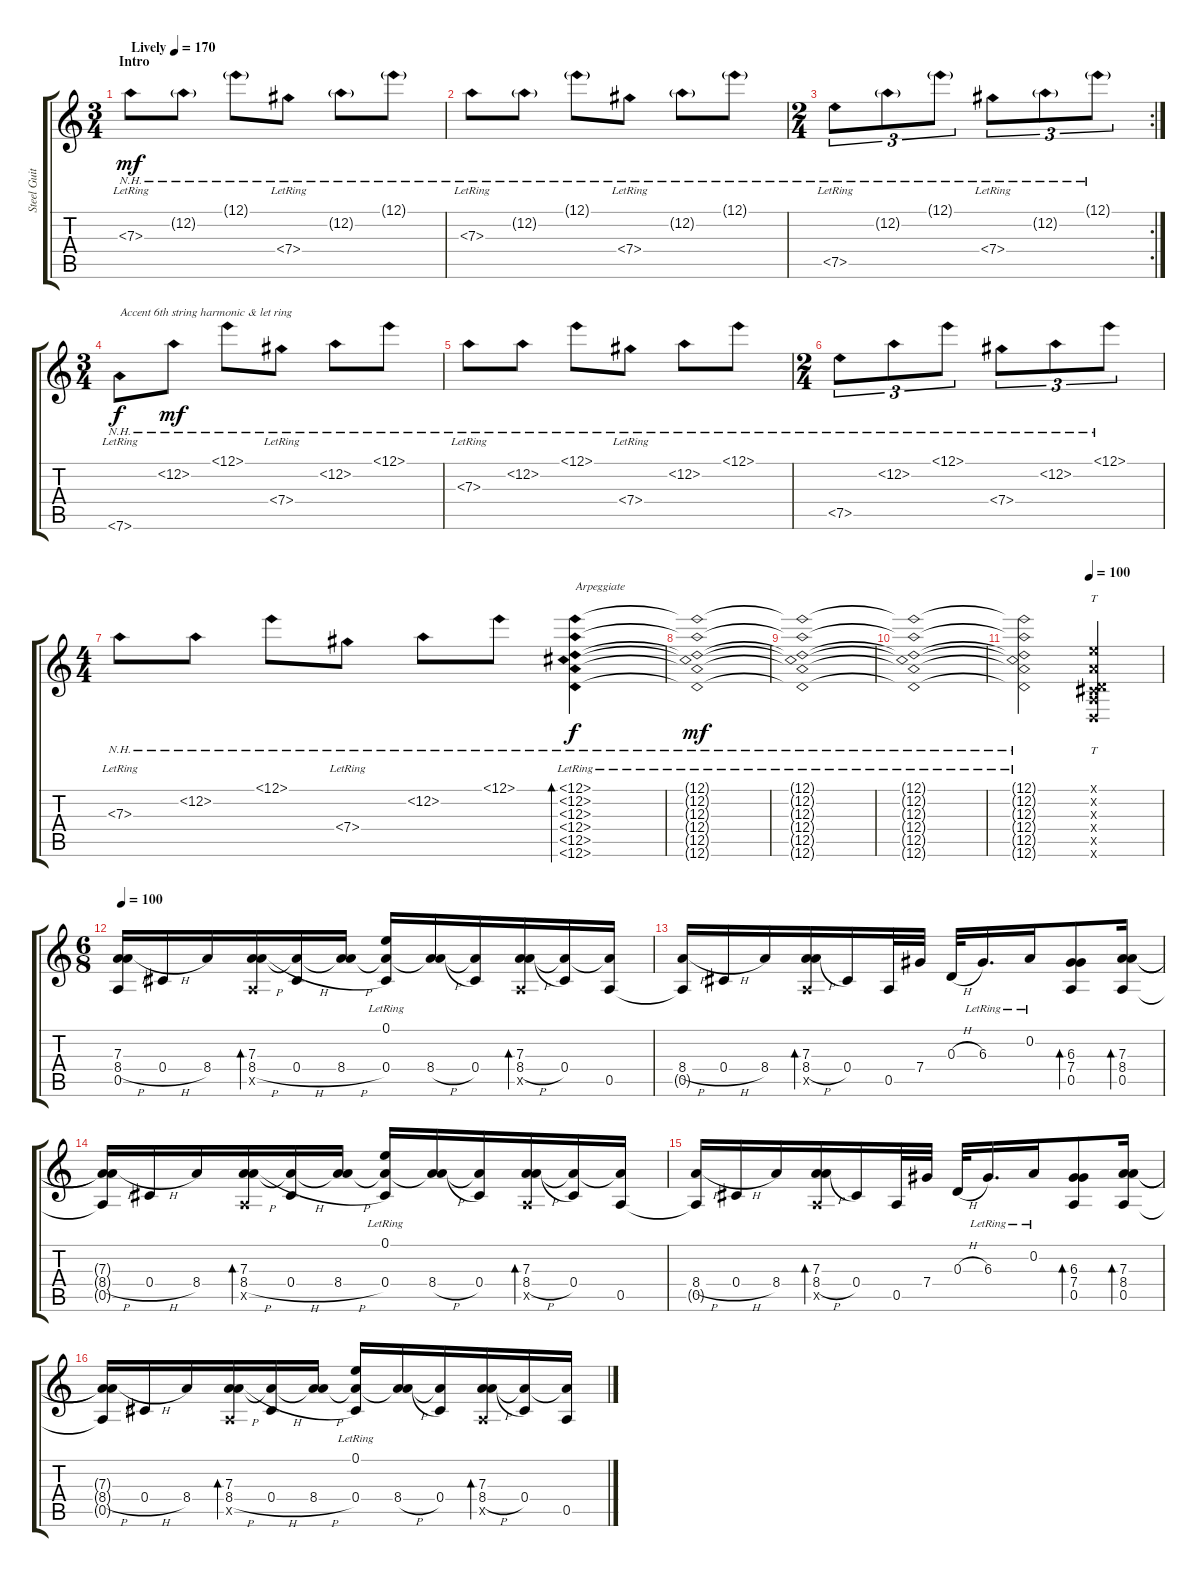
\track ("Steel Guitar" "Steel Guit") {instrument acousticguitarsteel}
\staff {score tabs}
\tuning (E4 A3 D3 Db3 A2 D2) {hide}
\ts (3 4)
\section ("" "Intro")
\tempo (170 "Lively")
\clef g2
\ks c
7.3{nh lr}.8{dy mf instrument acousticguitarsteel} 12.2{nh g}.8 12.1{nh g}.8 7.4{nh lr}.8 12.2{nh g}.8 12.1{nh g}.8 |
7.3{nh lr}.8 12.2{nh g}.8 12.1{nh g}.8 7.4{nh lr}.8 12.2{nh g}.8 12.1{nh g}.8 |
\rc 2
\ts (2 4)
7.5{nh lr}.8{tu (3 2)} 12.2{nh g}.8{tu (3 2)} 12.1{nh g}.8{tu (3 2)} 7.4{nh lr}.8{tu (3 2)} 12.2{nh g}.8{tu (3 2)} 12.1{nh g}.8{tu (3 2)} |
\ts (3 4)
7.6{nh lr}.8{txt "Accent 6th string harmonic & let ring" dy f} 12.2{nh}.8{dy mf} 12.1{nh}.8 7.4{nh lr}.8 12.2{nh}.8 12.1{nh}.8 |
7.3{nh lr}.8 12.2{nh}.8 12.1{nh}.8 7.4{nh lr}.8 12.2{nh}.8 12.1{nh}.8 |
\ts (2 4)
7.5{nh}.8{tu (3 2)} 12.2{nh}.8{tu (3 2)} 12.1{nh}.8{tu (3 2)} 7.4{nh}.8{tu (3 2)} 12.2{nh}.8{tu (3 2)} 12.1{nh}.8{tu (3 2)} |
\ts (4 4)
7.3{nh lr}.8 12.2{nh}.8 12.1{nh}.8 7.4{nh lr}.8 12.2{nh}.8 12.1{nh}.8 (12.1{nh lr} 12.2{nh lr} 12.3{nh lr} 12.4{nh lr} 12.5{nh lr} 12.6{nh lr}).4{bd 120 txt "Arpeggiate" dy f} |
(12.1{nh lr t} 12.2{nh lr t} 12.3{nh lr t} 12.4{nh lr t} 12.5{nh lr t} 12.6{nh lr t}).1{dy mf} |
(12.1{nh lr t} 12.2{nh lr t} 12.3{nh lr t} 12.4{nh lr t} 12.5{nh lr t} 12.6{nh lr t}).1 |
(12.1{nh lr t} 12.2{nh lr t} 12.3{nh lr t} 12.4{nh lr t} 12.5{nh lr t} 12.6{nh lr t}).1 |
\tempo (100 0.5)
(12.1{nh lr t} 12.2{nh lr t} 12.3{nh lr t} 12.4{nh lr t} 12.5{nh lr t} 12.6{nh lr t}).2 (0.1{x} 0.2{x} 0.3{x} 0.4{x} 0.5{x} 0.6{x}).2{tt} |
\ts (6 8)
\section ("" "")
\tempo 100
(7.3 8.4{h} 0.5).16 0.4{h}.16 8.4.16 (7.3 8.4{h} 0.5{x}).16{bd 30} (7.3{t} 0.4{h}).16 (7.3{t} 8.4{h}).16 (0.1{lr} 7.3{t} 0.4).16 (7.3{t} 8.4{h}).16 (7.3{t} 0.4).16 (7.3 8.4{h} 0.5{x}).16{bd 30} (7.3{t} 0.4).16 (7.3{t} 0.5).16 |
(8.4{h} 0.5{t}).16 0.4{h}.16 8.4.16 (7.3 8.4{h} 0.5{x}).16{bd 30} 0.4.16 0.5.32 7.4.32 0.3{h}.32 6.3{lr}.16{d} 0.2{lr}.16 (6.3 7.4 0.5).8{bd 30} (7.3 8.4 0.5).16{bd 30} |
(7.3{t} 8.4{h t} 0.5{t}).16 0.4{h}.16 8.4.16 (7.3 8.4{h} 0.5{x}).16{bd 30} (7.3{t} 0.4{h}).16 (7.3{t} 8.4{h}).16 (0.1{lr} 7.3{t} 0.4).16 (7.3{t} 8.4{h}).16 (7.3{t} 0.4).16 (7.3 8.4{h} 0.5{x}).16{bd 30} (7.3{t} 0.4).16 (7.3{t} 0.5).16 |
(8.4{h} 0.5{t}).16 0.4{h}.16 8.4.16 (7.3 8.4{h} 0.5{x}).16{bd 30} 0.4.16 0.5.32 7.4.32 0.3{h}.32 6.3{lr}.16{d} 0.2{lr}.16 (6.3 7.4 0.5).8{bd 30} (7.3 8.4 0.5).16{bd 30} |
(7.3{t} 8.4{h t} 0.5{t}).16 0.4{h}.16 8.4.16 (7.3 8.4{h} 0.5{x}).16{bd 30} (7.3{t} 0.4{h}).16 (7.3{t} 8.4{h}).16 (0.1{lr} 7.3{t} 0.4).16 (7.3{t} 8.4{h}).16 (7.3{t} 0.4).16 (7.3 8.4{h} 0.5{x}).16{bd 30} (7.3{t} 0.4).16 (7.3{t} 0.5).16
